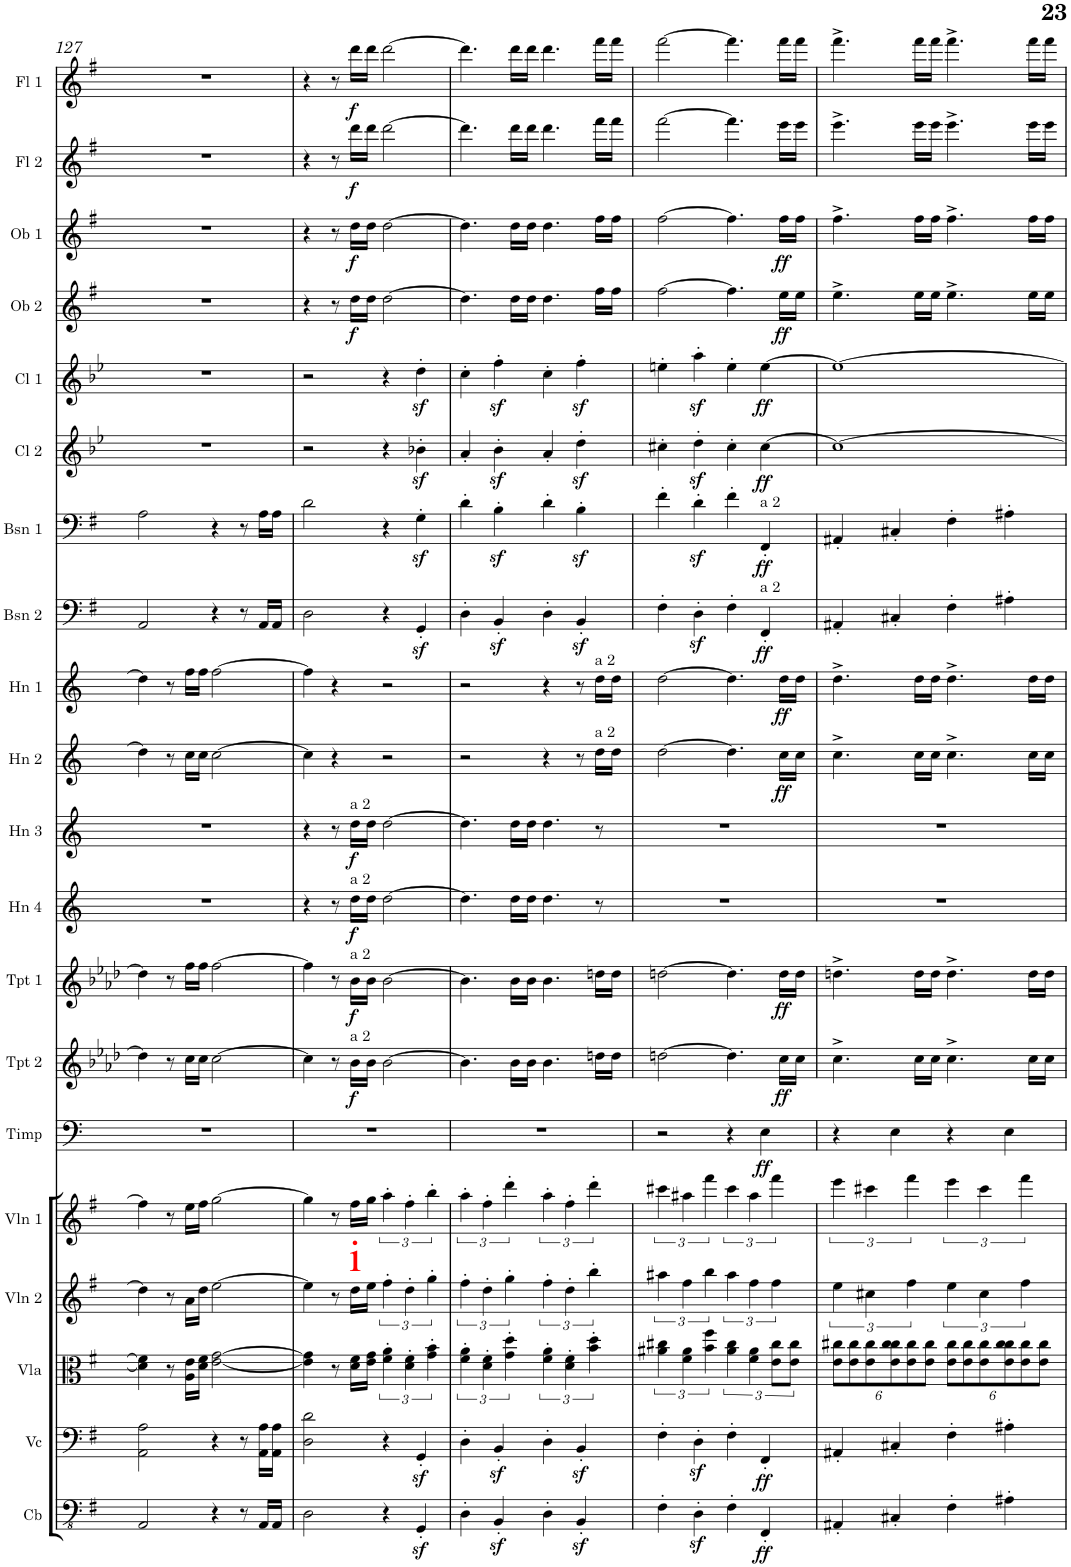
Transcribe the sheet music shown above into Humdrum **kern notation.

**kern	**dynam	**kern	**dynam	**kern	**kern	**kern	**text	**kern	**dynam	**kern	**dynam	**kern	**dynam	**kern	**dynam	**kern	**dynam	**kern	**dynam	**kern	**dynam	**kern	**dynam	**kern	**dynam	**kern	**dynam	**kern	**dynam	**kern	**dynam	**kern	**dynam	**kern	**dynam	**kern	**dynam
*part20	*part20	*part19	*part19	*part18	*part17	*part16	*part16	*part15	*part15	*part14	*part14	*part13	*part13	*part12	*part12	*part11	*part11	*part10	*part10	*part9	*part9	*part8	*part8	*part7	*part7	*part6	*part6	*part5	*part5	*part4	*part4	*part3	*part3	*part2	*part2	*part1	*part1
*staff20	*staff20	*staff19	*staff19	*staff18	*staff17	*staff16	*staff16	*staff15	*staff15	*staff14	*staff14	*staff13	*staff13	*staff12	*staff12	*staff11	*staff11	*staff10	*staff10	*staff9	*staff9	*staff8	*staff8	*staff7	*staff7	*staff6	*staff6	*staff5	*staff5	*staff4	*staff4	*staff3	*staff3	*staff2	*staff2	*staff1	*staff1
*I"Contrabass	*	*I"Violoncello	*	*I"Viola	*I"Violin 2	*I"Violin 1	*	*I"Timpani	*	*I"E Trumpet 2	*	*I"E Trumpet 1	*	*I"C Horn 4	*	*I"C Horn 3	*	*I"E Horn 2	*	*I"E Horn 1	*	*I"Bassoon 2	*	*I"Bassoon 1	*	*I"A Clarinet 2	*	*I"A Clarinet 1	*	*I"Oboe 2	*	*I"Oboe 1	*	*I"Flute 2	*	*I"Flute 1	*
*I'Cb	*	*I'Vc	*	*I'Vla	*I'Vln 2	*I'Vln 1	*	*I'Timp	*	*I'Tpt 2	*	*I'Tpt 1	*	*I'Hn 4	*	*I'Hn 3	*	*I'Hn 2	*	*I'Hn 1	*	*I'Bsn 2	*	*I'Bsn 1	*	*I'Cl 2	*	*I'Cl 1	*	*I'Ob 2	*	*I'Ob 1	*	*I'Fl 2	*	*I'Fl 1	*
!!LO:PB:g=z
*clefFv4	*	*clefF4	*	*clefC3	*clefG2	*clefG2	*	*clefF4	*	*clefG2	*	*clefG2	*	*clefG2	*	*clefG2	*	*clefG2	*	*clefG2	*	*clefF4	*	*clefF4	*	*clefG2	*	*clefG2	*	*clefG2	*	*clefG2	*	*clefG2	*	*clefG2	*
*	*	*	*	*	*	*	*	*	*	*Trd-2c-4	*	*Trd-2c-4	*	*Trd7c12	*	*Trd7c12	*	*Trd5c8	*	*Trd5c8	*	*	*	*	*	*Trd2c3	*	*Trd2c3	*	*	*	*	*	*	*	*	*
*k[f#]	*	*k[f#]	*	*k[f#]	*k[f#]	*k[f#]	*	*k[]	*	*k[b-e-a-d-]	*	*k[b-e-a-d-]	*	*k[]	*	*k[]	*	*k[]	*	*k[]	*	*k[f#]	*	*k[f#]	*	*k[b-e-]	*	*k[b-e-]	*	*k[f#]	*	*k[f#]	*	*k[f#]	*	*k[f#]	*
*M2/2	*	*M2/2	*	*M2/2	*M2/2	*M2/2	*	*M2/2	*	*M2/2	*	*M2/2	*	*M2/2	*	*M2/2	*	*M2/2	*	*M2/2	*	*M2/2	*	*M2/2	*	*M2/2	*	*M2/2	*	*M2/2	*	*M2/2	*	*M2/2	*	*M2/2	*
*met(c|)	*	*met(c|)	*	*met(c|)	*met(c|)	*met(c|)	*	*met(c|)	*	*met(c|)	*	*met(c|)	*	*met(c|)	*	*met(c|)	*	*met(c|)	*	*met(c|)	*	*met(c|)	*	*met(c|)	*	*met(c|)	*	*met(c|)	*	*met(c|)	*	*met(c|)	*	*met(c|)	*	*met(c|)	*
=127	=127	=127	=127	=127	=127	=127	=127	=127	=127	=127	=127	=127	=127	=127	=127	=127	=127	=127	=127	=127	=127	=127	=127	=127	=127	=127	=127	=127	=127	=127	=127	=127	=127	=127	=127	=127	=127
2AAA/	.	2AA\ 2A\	.	4d\] 4f#\]	4dd\]	4ff#\]	.	1r	.	4dd\]	.	4dd\]	.	1r	.	1r	.	4dd\]	.	4dd\]	.	2AA/	.	2A\	.	1r	.	1r	.	1r	.	1r	.	1r	.	1r	.
.	.	.	.	8r	8r	8r	.	.	.	8r	.	8r	.	.	.	.	.	8r	.	8r	.	.	.	.	.	.	.	.	.	.	.	.	.	.	.	.	.
.	.	.	.	16A\ 16e\LL	16a\LL	16ee\LL	.	.	.	16cc\LL	.	16ff\LL	.	.	.	.	.	16cc\LL	.	16ff\LL	.	.	.	.	.	.	.	.	.	.	.	.	.	.	.	.	.
.	.	.	.	16d\ 16f#\JJ	16dd\JJ	16ff#\JJ	.	.	.	16cc\JJ	.	16ff\JJ	.	.	.	.	.	16cc\JJ	.	16ff\JJ	.	.	.	.	.	.	.	.	.	.	.	.	.	.	.	.	.
4r	.	4r	.	[2e\ [2g\	[2ee\	[2gg\	.	.	.	[2cc\	.	[2ff\	.	.	.	.	.	[2cc\	.	[2ff\	.	4r	.	4r	.	.	.	.	.	.	.	.	.	.	.	.	.
8r	.	8r	.	.	.	.	.	.	.	.	.	.	.	.	.	.	.	.	.	.	.	8r	.	8r	.	.	.	.	.	.	.	.	.	.	.	.	.
16AAA/LL	.	16AA\ 16A\LL	.	.	.	.	.	.	.	.	.	.	.	.	.	.	.	.	.	.	.	16AA/LL	.	16A\LL	.	.	.	.	.	.	.	.	.	.	.	.	.
16AAA/JJ	.	16AA\ 16A\JJ	.	.	.	.	.	.	.	.	.	.	.	.	.	.	.	.	.	.	.	16AA/JJ	.	16A\JJ	.	.	.	.	.	.	.	.	.	.	.	.	.
=128	=128	=128	=128	=128	=128	=128	=128	=128	=128	=128	=128	=128	=128	=128	=128	=128	=128	=128	=128	=128	=128	=128	=128	=128	=128	=128	=128	=128	=128	=128	=128	=128	=128	=128	=128	=128	=128
2DD\	.	2D\ 2d\	.	4e\] 4g\]	4ee\]	4gg\]	.	1r	.	4cc\]	.	4ff\]	.	4r	.	4r	.	4cc\]	.	4ff\]	.	2D\	.	2d\	.	2r	.	2r	.	4r	.	4r	.	4r	.	4r	.
.	.	.	.	8r	8r	8r	.	.	.	8r	.	8r	.	8r	.	8r	.	4r	.	4r	.	.	.	.	.	.	.	.	.	8r	.	8r	.	8r	.	8r	.
!	!	!	!	!	!	!	!	!	!	!	!	!	!	!	!	!LO:TX:a:t=a 2	!	!	!	!	!	!	!	!	!	!	!	!	!	!	!	!	!	!	!	!	!
!	!	!	!	!	!	!	!	!	!	!	!	!	!	!LO:TX:a:t=a 2	!	!	!	!	!	!	!	!	!	!	!	!	!	!	!	!	!	!	!	!	!	!	!
!	!	!	!	!	!	!	!	!	!	!	!	!LO:TX:a:t=a 2	!	!	!	!	!	!	!	!	!	!	!	!	!	!	!	!	!	!	!	!	!	!	!	!	!
!	!	!	!	!	!	!	!	!	!	!LO:TX:a:t=a 2	!	!	!	!	!	!	!	!	!	!	!	!	!	!	!	!	!	!	!	!	!	!	!	!	!	!	!
!	!	!	!	!	!	!	!LO:LY:b:color=#FF0000	!	!	!	!LO:DY:b	!	!LO:DY:b	!	!LO:DY:b	!	!LO:DY:b	!	!	!	!	!	!	!	!	!	!	!	!	!	!LO:DY:b	!	!LO:DY:b	!	!LO:DY:b	!	!LO:DY:b
.	.	.	.	16d\ 16f#\LL	16dd\LL	16ff#\LL	i	.	.	16b-\LL	f	16b-\LL	f	16dd\LL	f	16dd\LL	f	.	.	.	.	.	.	.	.	.	.	.	.	16dd\LL	f	16dd\LL	f	16ddd\LL	f	16ddd\LL	f
.	.	.	.	16e\ 16g\JJ	16ee\JJ	16gg\JJ	.	.	.	16b-\JJ	.	16b-\JJ	.	16dd\JJ	.	16dd\JJ	.	.	.	.	.	.	.	.	.	.	.	.	.	16dd\JJ	.	16dd\JJ	.	16ddd\JJ	.	16ddd\JJ	.
4r	.	4r	.	6f#\' 6a\'	6ff#'\	6aa'\	.	.	.	[2b-\	.	[2b-\	.	[2dd\	.	[2dd\	.	2r	.	2r	.	4r	.	4r	.	4r	.	4r	.	[2dd\	.	[2dd\	.	[2ddd\	.	[2ddd\	.
.	.	.	.	6d\' 6f#\'	6dd'\	6ff#'\	.	.	.	.	.	.	.	.	.	.	.	.	.	.	.	.	.	.	.	.	.	.	.	.	.	.	.	.	.	.	.
4GGGz<'/	.	4GGz<'/	.	.	.	.	.	.	.	.	.	.	.	.	.	.	.	.	.	.	.	4GGz<'/	.	4Gz<'\	.	4b-Xz<'\	.	4ddz<'\	.	.	.	.	.	.	.	.	.
.	.	.	.	6g\' 6b\'	6gg'\	6bb'\	.	.	.	.	.	.	.	.	.	.	.	.	.	.	.	.	.	.	.	.	.	.	.	.	.	.	.	.	.	.	.
=129	=129	=129	=129	=129	=129	=129	=129	=129	=129	=129	=129	=129	=129	=129	=129	=129	=129	=129	=129	=129	=129	=129	=129	=129	=129	=129	=129	=129	=129	=129	=129	=129	=129	=129	=129	=129	=129
4DD'\	.	4D'\	.	6f#\' 6a\'	6ff#'\	6aa'\	.	1r	.	4.b-\]	.	4.b-\]	.	4.dd\]	.	4.dd\]	.	2r	.	2r	.	4D'\	.	4d'\	.	4a'/	.	4cc'\	.	4.dd\]	.	4.dd\]	.	4.ddd\]	.	4.ddd\]	.
.	.	.	.	6d\' 6f#\'	6dd'\	6ff#'\	.	.	.	.	.	.	.	.	.	.	.	.	.	.	.	.	.	.	.	.	.	.	.	.	.	.	.	.	.	.	.
4BBBz<'/	.	4BBz<'/	.	.	.	.	.	.	.	.	.	.	.	.	.	.	.	.	.	.	.	4BBz<'/	.	4Bz<'\	.	4b-z<'\	.	4ffz<'\	.	.	.	.	.	.	.	.	.
.	.	.	.	6g\' 6dd\'	6gg'\	6ddd'\	.	.	.	.	.	.	.	.	.	.	.	.	.	.	.	.	.	.	.	.	.	.	.	.	.	.	.	.	.	.	.
.	.	.	.	.	.	.	.	.	.	16b-\LL	.	16b-\LL	.	16dd\LL	.	16dd\LL	.	.	.	.	.	.	.	.	.	.	.	.	.	16dd\LL	.	16dd\LL	.	16ddd\LL	.	16ddd\LL	.
.	.	.	.	.	.	.	.	.	.	16b-\JJ	.	16b-\JJ	.	16dd\JJ	.	16dd\JJ	.	.	.	.	.	.	.	.	.	.	.	.	.	16dd\JJ	.	16dd\JJ	.	16ddd\JJ	.	16ddd\JJ	.
4DD'\	.	4D'\	.	6f#\' 6a\'	6ff#'\	6aa'\	.	.	.	4.b-\	.	4.b-\	.	4.dd\	.	4.dd\	.	4r	.	4r	.	4D'\	.	4d'\	.	4a'/	.	4cc'\	.	4.dd\	.	4.dd\	.	4.ddd\	.	4.ddd\	.
.	.	.	.	6d\' 6f#\'	6dd'\	6ff#'\	.	.	.	.	.	.	.	.	.	.	.	.	.	.	.	.	.	.	.	.	.	.	.	.	.	.	.	.	.	.	.
4BBBz<'/	.	4BBz<'/	.	.	.	.	.	.	.	.	.	.	.	.	.	.	.	8r	.	8r	.	4BBz<'/	.	4Bz<'\	.	4ddz<'\	.	4ffz<'\	.	.	.	.	.	.	.	.	.
.	.	.	.	6b\' 6dd\'	6bb'\	6ddd'\	.	.	.	.	.	.	.	.	.	.	.	.	.	.	.	.	.	.	.	.	.	.	.	.	.	.	.	.	.	.	.
!	!	!	!	!	!	!	!	!	!	!	!	!	!	!	!	!	!	!	!	!LO:TX:a:t=a 2	!	!	!	!	!	!	!	!	!	!	!	!	!	!	!	!	!
!	!	!	!	!	!	!	!	!	!	!	!	!	!	!	!	!	!	!LO:TX:a:t=a 2	!	!	!	!	!	!	!	!	!	!	!	!	!	!	!	!	!	!	!
.	.	.	.	.	.	.	.	.	.	16ddn\LL	.	16ddn\LL	.	8r	.	8r	.	16dd\LL	.	16dd\LL	.	.	.	.	.	.	.	.	.	16ff#\LL	.	16ff#\LL	.	16fff#\LL	.	16fff#\LL	.
.	.	.	.	.	.	.	.	.	.	16dd\JJ	.	16dd\JJ	.	.	.	.	.	16dd\JJ	.	16dd\JJ	.	.	.	.	.	.	.	.	.	16ff#\JJ	.	16ff#\JJ	.	16fff#\JJ	.	16fff#\JJ	.
=130	=130	=130	=130	=130	=130	=130	=130	=130	=130	=130	=130	=130	=130	=130	=130	=130	=130	=130	=130	=130	=130	=130	=130	=130	=130	=130	=130	=130	=130	=130	=130	=130	=130	=130	=130	=130	=130
4FF#'\	.	4F#'\	.	6a#X\ 6cc#X\	6aa#X\	6ccc#X\	.	2r	.	[2ddn\	.	[2ddn\	.	1r	.	1r	.	[2dd\	.	[2dd\	.	4F#'\	.	4f#'\	.	4cc#X'\	.	4een'\	.	[2ff#\	.	[2ff#\	.	[2fff#\	.	[2fff#\	.
.	.	.	.	6f#\ 6a#\	6ff#\	6aa#X\	.	.	.	.	.	.	.	.	.	.	.	.	.	.	.	.	.	.	.	.	.	.	.	.	.	.	.	.	.	.	.
4DDz<'\	.	4Dz<'\	.	.	.	.	.	.	.	.	.	.	.	.	.	.	.	.	.	.	.	4Dz<'\	.	4dz<'\	.	4ddz<'\	.	4aaz<'\	.	.	.	.	.	.	.	.	.
.	.	.	.	6b\ 6ff#\	6bb\	6fff#\	.	.	.	.	.	.	.	.	.	.	.	.	.	.	.	.	.	.	.	.	.	.	.	.	.	.	.	.	.	.	.
4FF#'\	.	4F#'\	.	6a#\ 6cc#\	6aa#\	6ccc#\	.	4r	.	4.dd\]	.	4.dd\]	.	.	.	.	.	4.dd\]	.	4.dd\]	.	4F#'\	.	4f#'\	.	4cc#'\	.	4ee'\	.	4.ff#\]	.	4.ff#\]	.	4.fff#\]	.	4.fff#\]	.
.	.	.	.	6f#\ 6a#\	6ff#\	6aa#\	.	.	.	.	.	.	.	.	.	.	.	.	.	.	.	.	.	.	.	.	.	.	.	.	.	.	.	.	.	.	.
!	!	!	!	!	!	!	!	!	!	!	!	!	!	!	!	!	!	!	!	!	!	!	!	!LO:TX:a:t=a 2	!	!	!	!	!	!	!	!	!	!	!	!	!
!	!	!	!	!	!	!	!	!	!	!	!	!	!	!	!	!	!	!	!	!	!	!LO:TX:a:t=a 2	!	!	!	!	!	!	!	!	!	!	!	!	!	!	!
!	!LO:DY:b	!	!LO:DY:b	!	!	!	!	!	!LO:DY:b	!	!	!	!	!	!	!	!	!	!	!	!	!	!LO:DY:b	!	!LO:DY:b	!	!LO:DY:b	!	!LO:DY:b	!	!	!	!	!	!	!	!
4FFF#'/	ff	4FF#'/	ff	.	.	.	.	4E\	ff	.	.	.	.	.	.	.	.	.	.	.	.	4FF#'/	ff	4FF#'/	ff	[4cc#\	ff	[4ee\	ff	.	.	.	.	.	.	.	.
.	.	.	.	12e\ 12cc#\L	6ff#\	6fff#\	.	.	.	.	.	.	.	.	.	.	.	.	.	.	.	.	.	.	.	.	.	.	.	.	.	.	.	.	.	.	.
!	!	!	!	!	!	!	!	!	!	!	!LO:DY:b	!	!LO:DY:b	!	!	!	!	!	!LO:DY:b	!	!LO:DY:b	!	!	!	!	!	!	!	!	!	!LO:DY:b	!	!LO:DY:b	!	!	!	!
.	.	.	.	.	.	.	.	.	.	16cc\LL	ff	16dd\LL	ff	.	.	.	.	16cc\LL	ff	16dd\LL	ff	.	.	.	.	.	.	.	.	16ee\LL	ff	16ff#\LL	ff	16eee\LL	.	16fff#\LL	.
.	.	.	.	12e\ 12cc#\J	.	.	.	.	.	.	.	.	.	.	.	.	.	.	.	.	.	.	.	.	.	.	.	.	.	.	.	.	.	.	.	.	.
.	.	.	.	.	.	.	.	.	.	16cc\JJ	.	16dd\JJ	.	.	.	.	.	16cc\JJ	.	16dd\JJ	.	.	.	.	.	.	.	.	.	16ee\JJ	.	16ff#\JJ	.	16eee\JJ	.	16fff#\JJ	.
=131	=131	=131	=131	=131	=131	=131	=131	=131	=131	=131	=131	=131	=131	=131	=131	=131	=131	=131	=131	=131	=131	=131	=131	=131	=131	=131	=131	=131	=131	=131	=131	=131	=131	=131	=131	=131	=131
*	*	*	*	*Xbrackettup	*	*	*	*	*	*	*	*	*	*	*	*	*	*	*	*	*	*	*	*	*	*	*	*	*	*	*	*	*	*	*	*	*
4AAA#X'/	.	4AA#X'/	.	12e\ 12cc#X\L	6ee\	6eee\	.	4r	.	4.cc^\	.	4.ddn^\	.	1r	.	1r	.	4.cc^\	.	4.dd^\	.	4AA#X'/	.	4AA#X'/	.	1cc#_	.	1ee_	.	4.ee^\	.	4.ff#^\	.	4.eee^\	.	4.fff#^\	.
.	.	.	.	12e\ 12cc#\	.	.	.	.	.	.	.	.	.	.	.	.	.	.	.	.	.	.	.	.	.	.	.	.	.	.	.	.	.	.	.	.	.
.	.	.	.	12e\ 12cc#\	6cc#X\	6ccc#X\	.	.	.	.	.	.	.	.	.	.	.	.	.	.	.	.	.	.	.	.	.	.	.	.	.	.	.	.	.	.	.
4CC#X'/	.	4C#X'/	.	12e\ 12cc#\ 12cc#\	.	.	.	4E\	.	.	.	.	.	.	.	.	.	.	.	.	.	4C#X'/	.	4C#X'/	.	.	.	.	.	.	.	.	.	.	.	.	.
.	.	.	.	12e\ 12cc#\	6ff#\	6fff#\	.	.	.	.	.	.	.	.	.	.	.	.	.	.	.	.	.	.	.	.	.	.	.	.	.	.	.	.	.	.	.
.	.	.	.	.	.	.	.	.	.	16cc\LL	.	16dd\LL	.	.	.	.	.	16cc\LL	.	16dd\LL	.	.	.	.	.	.	.	.	.	16ee\LL	.	16ff#\LL	.	16eee\LL	.	16fff#\LL	.
.	.	.	.	12e\ 12cc#\J	.	.	.	.	.	.	.	.	.	.	.	.	.	.	.	.	.	.	.	.	.	.	.	.	.	.	.	.	.	.	.	.	.
.	.	.	.	.	.	.	.	.	.	16cc\JJ	.	16dd\JJ	.	.	.	.	.	16cc\JJ	.	16dd\JJ	.	.	.	.	.	.	.	.	.	16ee\JJ	.	16ff#\JJ	.	16eee\JJ	.	16fff#\JJ	.
4FF#'\	.	4F#'\	.	12e\ 12cc#\L	6ee\	6eee\	.	4r	.	4.cc^\	.	4.dd^\	.	.	.	.	.	4.cc^\	.	4.dd^\	.	4F#'\	.	4F#'\	.	.	.	.	.	4.ee^\	.	4.ff#^\	.	4.eee^\	.	4.fff#^\	.
.	.	.	.	12e\ 12cc#\	.	.	.	.	.	.	.	.	.	.	.	.	.	.	.	.	.	.	.	.	.	.	.	.	.	.	.	.	.	.	.	.	.
.	.	.	.	12e\ 12cc#\	6cc#\	6ccc#\	.	.	.	.	.	.	.	.	.	.	.	.	.	.	.	.	.	.	.	.	.	.	.	.	.	.	.	.	.	.	.
4AA#X'\	.	4A#X'\	.	12e\ 12cc#\ 12cc#\	.	.	.	4E\	.	.	.	.	.	.	.	.	.	.	.	.	.	4A#X'\	.	4A#X'\	.	.	.	.	.	.	.	.	.	.	.	.	.
.	.	.	.	12e\ 12cc#\	6ff#\	6fff#\	.	.	.	.	.	.	.	.	.	.	.	.	.	.	.	.	.	.	.	.	.	.	.	.	.	.	.	.	.	.	.
.	.	.	.	.	.	.	.	.	.	16cc\LL	.	16dd\LL	.	.	.	.	.	16cc\LL	.	16dd\LL	.	.	.	.	.	.	.	.	.	16ee\LL	.	16ff#\LL	.	16eee\LL	.	16fff#\LL	.
.	.	.	.	12e\ 12cc#\J	.	.	.	.	.	.	.	.	.	.	.	.	.	.	.	.	.	.	.	.	.	.	.	.	.	.	.	.	.	.	.	.	.
.	.	.	.	.	.	.	.	.	.	16cc\JJ	.	16dd\JJ	.	.	.	.	.	16cc\JJ	.	16dd\JJ	.	.	.	.	.	.	.	.	.	16ee\JJ	.	16ff#\JJ	.	16eee\JJ	.	16fff#\JJ	.
=	=	=	=	=	=	=	=	=	=	=	=	=	=	=	=	=	=	=	=	=	=	=	=	=	=	=	=	=	=	=	=	=	=	=	=	=	=
*-	*-	*-	*-	*-	*-	*-	*-	*-	*-	*-	*-	*-	*-	*-	*-	*-	*-	*-	*-	*-	*-	*-	*-	*-	*-	*-	*-	*-	*-	*-	*-	*-	*-	*-	*-	*-	*-
